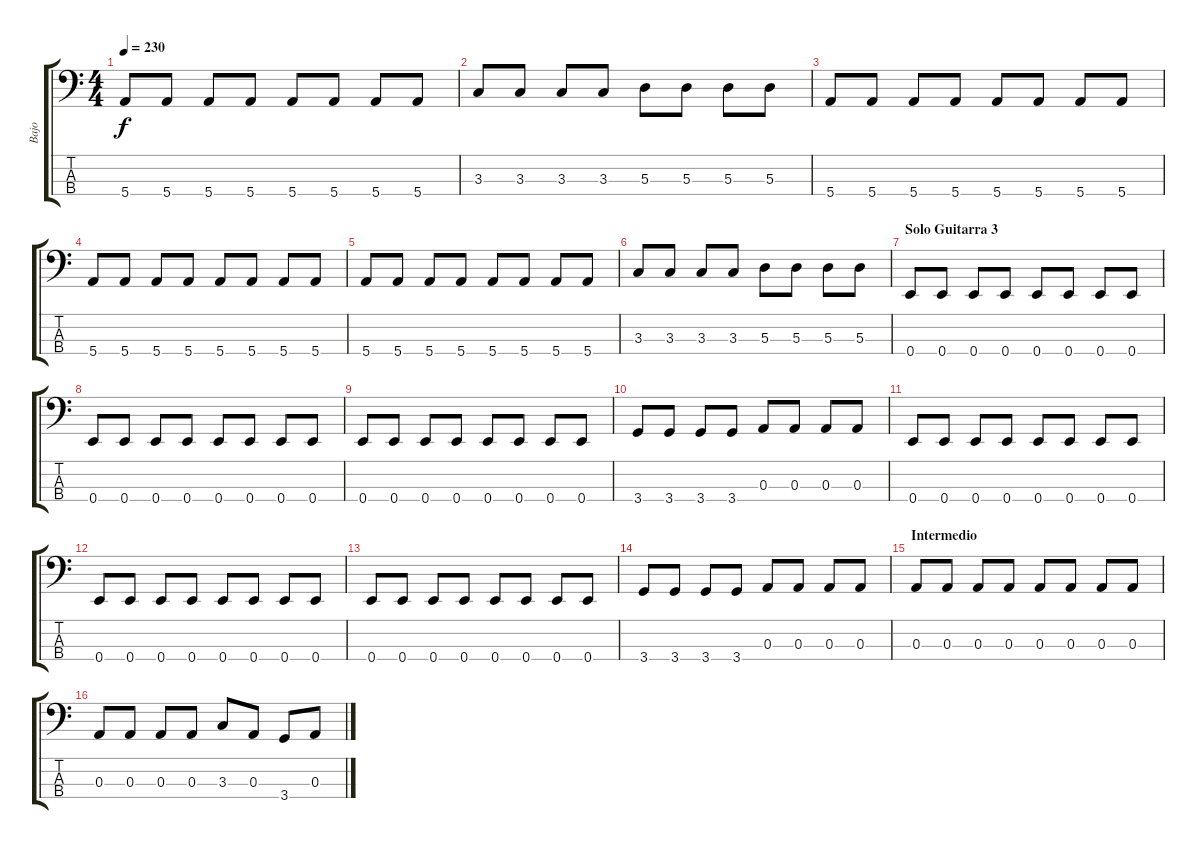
\track ("Bajo" "Bajo") {instrument electricbassfinger}
\staff {score tabs}
\tuning (G2 D2 A1 E1) {hide}
\ts (4 4)
\tempo 230
\clef f4
\ks c
5.4.8{dy f} 5.4.8 5.4.8 5.4.8 5.4.8 5.4.8 5.4.8 5.4.8 |
3.3.8 3.3.8 3.3.8 3.3.8 5.3.8 5.3.8 5.3.8 5.3.8 |
5.4.8 5.4.8 5.4.8 5.4.8 5.4.8 5.4.8 5.4.8 5.4.8 |
5.4.8 5.4.8 5.4.8 5.4.8 5.4.8 5.4.8 5.4.8 5.4.8 |
5.4.8 5.4.8 5.4.8 5.4.8 5.4.8 5.4.8 5.4.8 5.4.8 |
3.3.8 3.3.8 3.3.8 3.3.8 5.3.8 5.3.8 5.3.8 5.3.8 |
\section ("" "Solo Guitarra 3")
0.4.8 0.4.8 0.4.8 0.4.8 0.4.8 0.4.8 0.4.8 0.4.8 |
0.4.8 0.4.8 0.4.8 0.4.8 0.4.8 0.4.8 0.4.8 0.4.8 |
0.4.8 0.4.8 0.4.8 0.4.8 0.4.8 0.4.8 0.4.8 0.4.8 |
3.4.8 3.4.8 3.4.8 3.4.8 0.3.8 0.3.8 0.3.8 0.3.8 |
0.4.8 0.4.8 0.4.8 0.4.8 0.4.8 0.4.8 0.4.8 0.4.8 |
0.4.8 0.4.8 0.4.8 0.4.8 0.4.8 0.4.8 0.4.8 0.4.8 |
0.4.8 0.4.8 0.4.8 0.4.8 0.4.8 0.4.8 0.4.8 0.4.8 |
3.4.8 3.4.8 3.4.8 3.4.8 0.3.8 0.3.8 0.3.8 0.3.8 |
\section ("" "Intermedio ")
0.3.8 0.3.8 0.3.8 0.3.8 0.3.8 0.3.8 0.3.8 0.3.8 |
0.3.8 0.3.8 0.3.8 0.3.8 3.3.8 0.3.8 3.4.8 0.3.8
